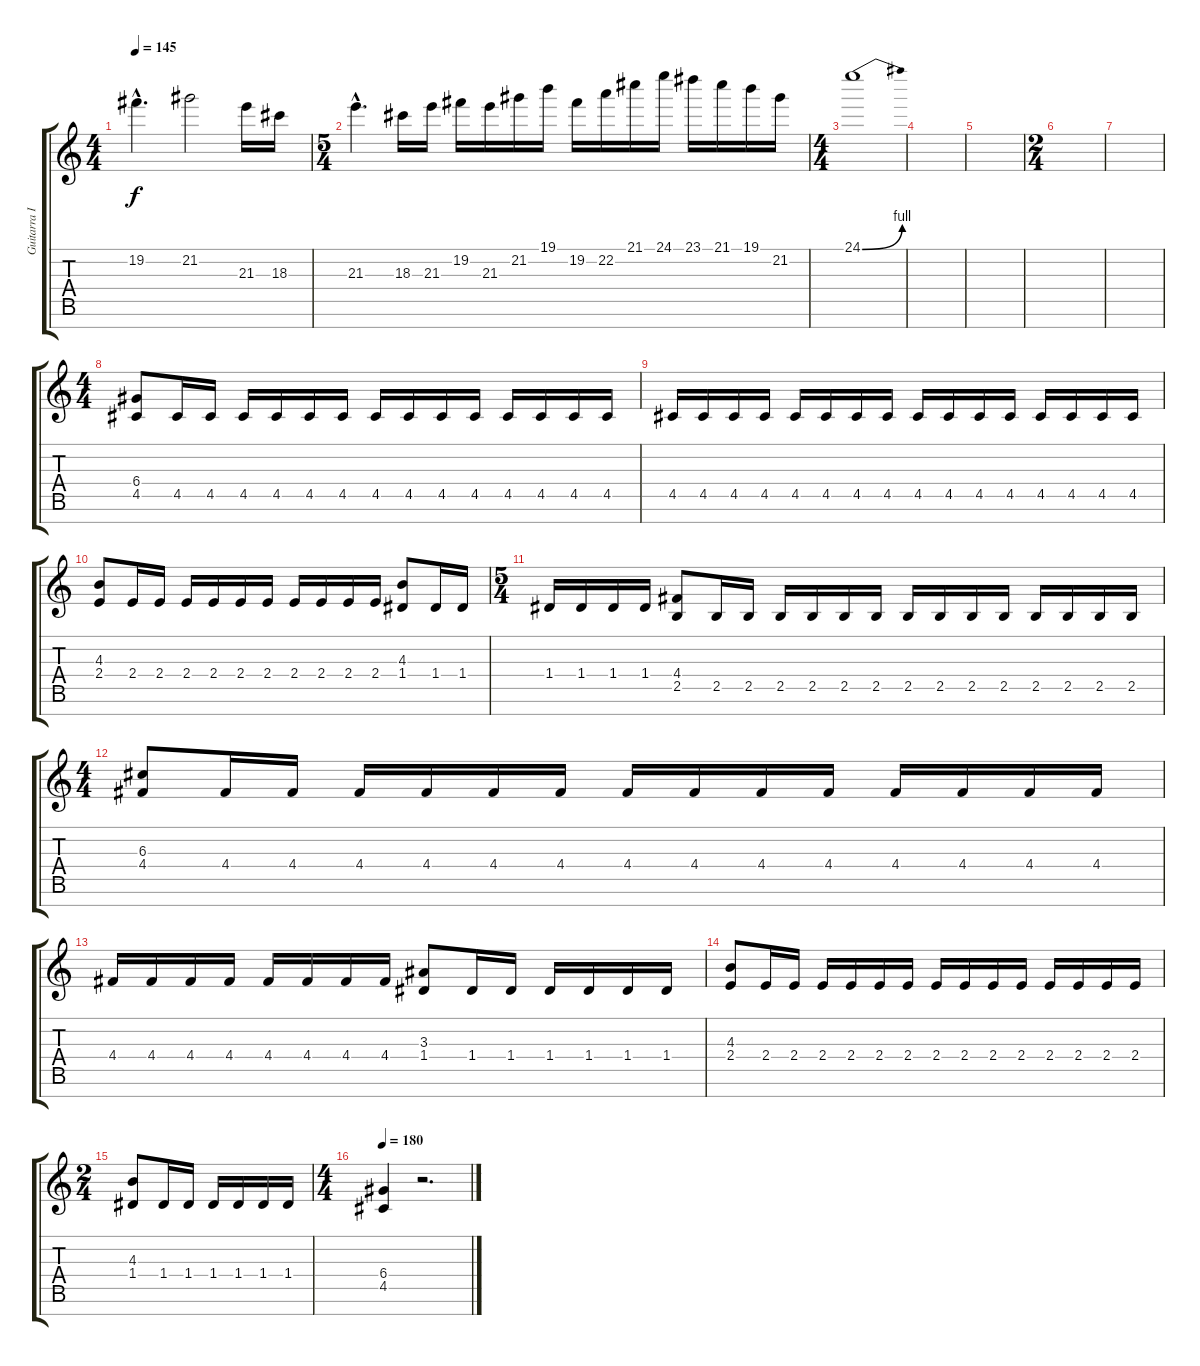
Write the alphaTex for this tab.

\track ("Guitarra I" "Guitarra I") {instrument distortionguitar}
\staff {score tabs}
\tuning (E4 B3 G3 D3 A2 E2 B1) {hide}
\ts (4 4)
\tempo 145
\clef g2
\ks c
19.2{hac}.4{d dy f} 21.2.2 21.3.16 18.3.16 |
\ts (5 4)
21.3{hac}.4{d} 18.3.16 21.3.16 19.2.16 21.3.16 21.2.16 19.1.16 19.2.16 22.2.16 21.1.16 24.1.16 23.1.16 21.1.16 19.1.16 21.2.16 |
\ts (4 4)
24.1{be (bend 0 0 60 4)}.1 |
|
|
\ts (2 4)
|
|
\ts (4 4)
(6.4 4.5).8 4.5.16 4.5.16 4.5.16 4.5.16 4.5.16 4.5.16 4.5.16 4.5.16 4.5.16 4.5.16 4.5.16 4.5.16 4.5.16 4.5.16 |
4.5.16 4.5.16 4.5.16 4.5.16 4.5.16 4.5.16 4.5.16 4.5.16 4.5.16 4.5.16 4.5.16 4.5.16 4.5.16 4.5.16 4.5.16 4.5.16 |
(4.3 2.4).8 2.4.16 2.4.16 2.4.16 2.4.16 2.4.16 2.4.16 2.4.16 2.4.16 2.4.16 2.4.16 (4.3 1.4).8 1.4.16 1.4.16 |
\ts (5 4)
1.4.16 1.4.16 1.4.16 1.4.16 (4.4 2.5).8 2.5.16 2.5.16 2.5.16 2.5.16 2.5.16 2.5.16 2.5.16 2.5.16 2.5.16 2.5.16 2.5.16 2.5.16 2.5.16 2.5.16 |
\ts (4 4)
(6.3 4.4).8 4.4.16 4.4.16 4.4.16 4.4.16 4.4.16 4.4.16 4.4.16 4.4.16 4.4.16 4.4.16 4.4.16 4.4.16 4.4.16 4.4.16 |
4.4.16 4.4.16 4.4.16 4.4.16 4.4.16 4.4.16 4.4.16 4.4.16 (3.3 1.4).8 1.4.16 1.4.16 1.4.16 1.4.16 1.4.16 1.4.16 |
(4.3 2.4).8 2.4.16 2.4.16 2.4.16 2.4.16 2.4.16 2.4.16 2.4.16 2.4.16 2.4.16 2.4.16 2.4.16 2.4.16 2.4.16 2.4.16 |
\ts (2 4)
(4.3 1.4).8 1.4.16 1.4.16 1.4.16 1.4.16 1.4.16 1.4.16 |
\ts (4 4)
\tempo 180
(6.4 4.5).4 r.2{d}
